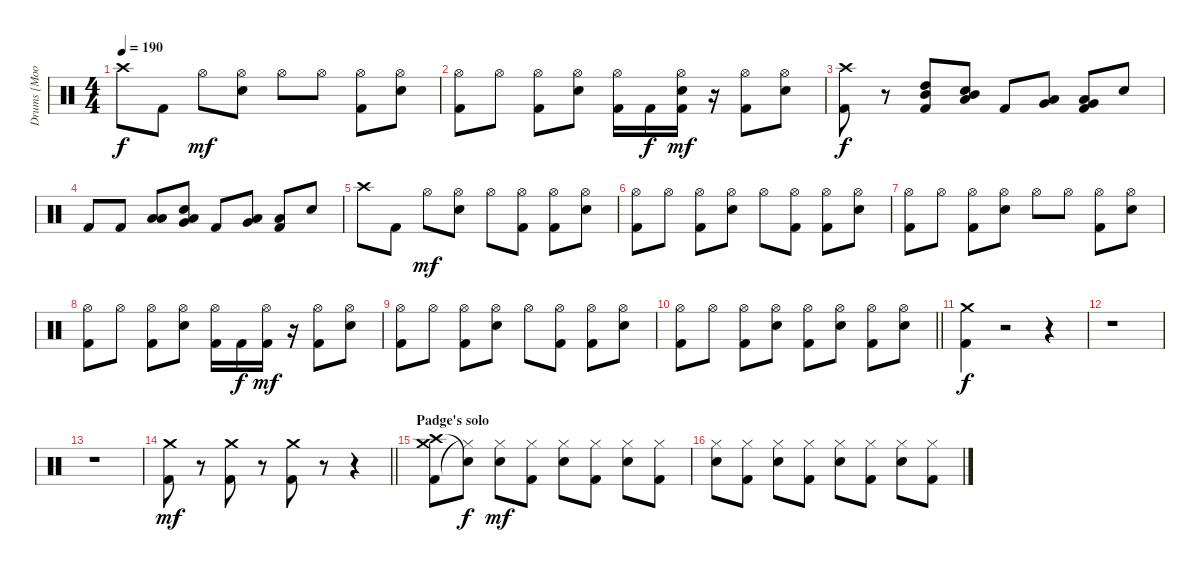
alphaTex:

\track ("Drums [Moose]" "Drums [Moo") {instrument percussion}
\staff {score}
\articulation defaults
\ts (4 4)
\tempo 190
\clef neutral
\ks c "Crash high (hit)".8{dy f} "Kick (hit) 2".8 "Hi-Hat (open)".8{dy mf}
("Snare (hit) 2" "Hi-Hat (open)").8 "Hi-Hat (open)".8 "Hi-Hat (open)".8 ("Kick (hit) 2" "Hi-Hat (open)").8 ("Snare (hit) 2" "Hi-Hat (open)").8 |
("Kick (hit) 2" "Hi-Hat (open)").8 "Hi-Hat (open)".8 ("Kick (hit) 2" "Hi-Hat (open)").8 ("Snare (hit) 2" "Hi-Hat (open)").8 ("Kick (hit) 2" "Hi-Hat (open)").16 "Kick (hit) 2".16{dy f} ("Kick (hit) 2" "Snare (hit) 2" "Hi-Hat (open)").16{dy mf} r.16 ("Kick (hit) 2" "Hi-Hat (open)").8 ("Snare (hit) 2" "Hi-Hat (open)").8 |
("Kick (hit) 2" "Crash high (hit)").8{dy f} r.8 ("Kick (hit) 2" "Mid Tom (hit)" "High Tom (hit)").8 ("Low Tom (hit)" "Mid Tom (hit)" "Snare (hit) 2").8 "Kick (hit) 2".8 ("Very Low Tom (hit)" "Low Tom (hit)").8 ("Kick (hit) 2" "Low Floor Tom (hit)" "Very Low Tom (hit)").8 "Snare (hit) 2".8 |
"Kick (hit) 2".8 "Kick (hit) 2".8 ("Low Tom (hit)" "Low Floor Tom (hit)").8 ("Very Low Tom (hit)" "Low Tom (hit)" "Snare (hit) 2").8 "Kick (hit) 2".8 ("Low Floor Tom (hit)" "Very Low Tom (hit)").8 ("Kick (hit) 2" "Low Floor Tom (hit)").8 "Snare (hit) 2".8 |
"Crash high (hit)".8 "Kick (hit) 2".8 "Hi-Hat (open)".8{dy mf} ("Snare (hit) 2" "Hi-Hat (open)").8 "Hi-Hat (open)".8 ("Kick (hit) 2" "Hi-Hat (open)").8 ("Kick (hit) 2" "Hi-Hat (open)").8 ("Snare (hit) 2" "Hi-Hat (open)").8 |
("Kick (hit) 2" "Hi-Hat (open)").8 "Hi-Hat (open)".8 ("Kick (hit) 2" "Hi-Hat (open)").8 ("Snare (hit) 2" "Hi-Hat (open)").8 "Hi-Hat (open)".8 ("Kick (hit) 2" "Hi-Hat (open)").8 ("Kick (hit) 2" "Hi-Hat (open)").8 ("Snare (hit) 2" "Hi-Hat (open)").8 |
("Kick (hit) 2" "Hi-Hat (open)").8 "Hi-Hat (open)".8 ("Kick (hit) 2" "Hi-Hat (open)").8 ("Snare (hit) 2" "Hi-Hat (open)").8 "Hi-Hat (open)".8 "Hi-Hat (open)".8 ("Kick (hit) 2" "Hi-Hat (open)").8 ("Snare (hit) 2" "Hi-Hat (open)").8 |
("Kick (hit) 2" "Hi-Hat (open)").8 "Hi-Hat (open)".8 ("Kick (hit) 2" "Hi-Hat (open)").8 ("Snare (hit) 2" "Hi-Hat (open)").8 ("Kick (hit) 2" "Hi-Hat (open)").16 "Kick (hit) 2".16{dy f} ("Kick (hit) 2" "Hi-Hat (open)").16{dy mf} r.16 ("Kick (hit) 2" "Hi-Hat (open)").8 ("Snare (hit) 2" "Hi-Hat (open)").8 |
("Kick (hit) 2" "Hi-Hat (open)").8 "Hi-Hat (open)".8 ("Kick (hit) 2" "Hi-Hat (open)").8 ("Snare (hit) 2" "Hi-Hat (open)").8 "Hi-Hat (open)".8 ("Kick (hit) 2" "Hi-Hat (open)").8 ("Kick (hit) 2" "Hi-Hat (open)").8 ("Snare (hit) 2" "Hi-Hat (open)").8 |
\barLineRight lightlight
("Kick (hit) 2" "Hi-Hat (open)").8 "Hi-Hat (open)".8 ("Kick (hit) 2" "Hi-Hat (open)").8 ("Snare (hit) 2" "Hi-Hat (open)").8 ("Kick (hit) 2" "Hi-Hat (open)").8 ("Snare (hit) 2" "Hi-Hat (open)").8 ("Kick (hit) 2" "Hi-Hat (open)").8 ("Snare (hit) 2" "Hi-Hat (open)").8 |
("Kick (hit) 2" "Crash medium (hit)").4{dy f} r.2 r.4 |
r.1 |
r.1 |
\barLineRight lightlight
("Kick (hit) 2" "Crash medium (hit)").8{dy mf} r.8 ("Kick (hit) 2" "Crash medium (hit)").8 r.8 ("Kick (hit) 2" "Crash medium (hit)").8 r.8 r.4 |
\section ("" "Padge's solo")
("Kick (hit) 2" "Crash high (hit)" "Crash medium (hit)").8 ("Hi-Hat (closed)"{t} "Snare (hit)"{t}).8{dy f} ("Snare (hit) 2" "Hi-Hat (closed)").8{dy mf} ("Kick (hit) 2" "Hi-Hat (closed)").8 ("Snare (hit) 2" "Hi-Hat (closed)").8 ("Kick (hit) 2" "Hi-Hat (closed)").8 ("Snare (hit) 2" "Hi-Hat (closed)").8 ("Kick (hit) 2" "Hi-Hat (closed)").8 |
("Snare (hit) 2" "Hi-Hat (closed)").8 ("Kick (hit) 2" "Hi-Hat (closed)").8 ("Snare (hit) 2" "Hi-Hat (closed)").8 ("Kick (hit) 2" "Hi-Hat (closed)").8 ("Snare (hit) 2" "Hi-Hat (closed)").8 ("Kick (hit) 2" "Hi-Hat (closed)").8 ("Snare (hit) 2" "Hi-Hat (closed)").8 ("Kick (hit) 2" "Hi-Hat (closed)").8
